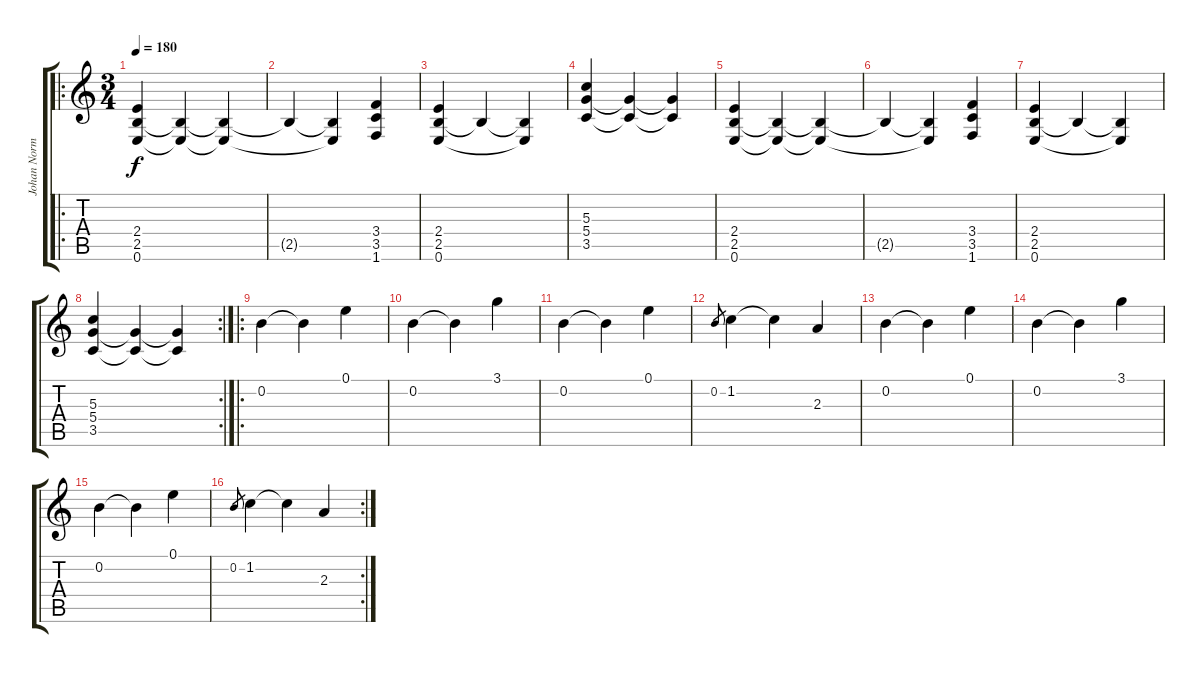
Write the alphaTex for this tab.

\track ("Johan Norman (RYTHYM)" "Johan Norm") {instrument distortionguitar}
\staff {score tabs}
\tuning (E4 B3 G3 D3 A2 E2) {hide}
\ro
\ts (3 4)
\tempo 180
\clef g2
\ks c
(2.4 2.5 0.6).4{dy f} (2.5{t} 0.6{t}).4 (2.5{t} 0.6{t}).4 |
2.5{t}.4 (2.5{t} 0.6{t}).4 (3.4 3.5 1.6).4 |
(2.4 2.5 0.6).4 2.5{t}.4 (2.5{t} 0.6{t}).4 |
(5.3 5.4 3.5).4 (5.4{t} 3.5{t}).4 (5.4{t} 3.5{t}).4 |
(2.4 2.5 0.6).4 (2.5{t} 0.6{t}).4 (2.5{t} 0.6{t}).4 |
2.5{t}.4 (2.5{t} 0.6{t}).4 (3.4 3.5 1.6).4 |
(2.4 2.5 0.6).4 2.5{t}.4 (2.5{t} 0.6{t}).4 |
\rc 2
(5.3 5.4 3.5).4 (5.4{t} 3.5{t}).4 (5.4{t} 3.5{t}).4 |
\ro
0.2.4 0.2{t}.4 0.1.4 |
0.2.4 0.2{t}.4 3.1.4 |
0.2.4 0.2{t}.4 0.1.4 |
0.2.8{gr} 1.2.4 1.2{t}.4 2.3.4 |
0.2.4 0.2{t}.4 0.1.4 |
0.2.4 0.2{t}.4 3.1.4 |
0.2.4 0.2{t}.4 0.1.4 |
\rc 2
0.2.8{gr} 1.2.4 1.2{t}.4 2.3.4
